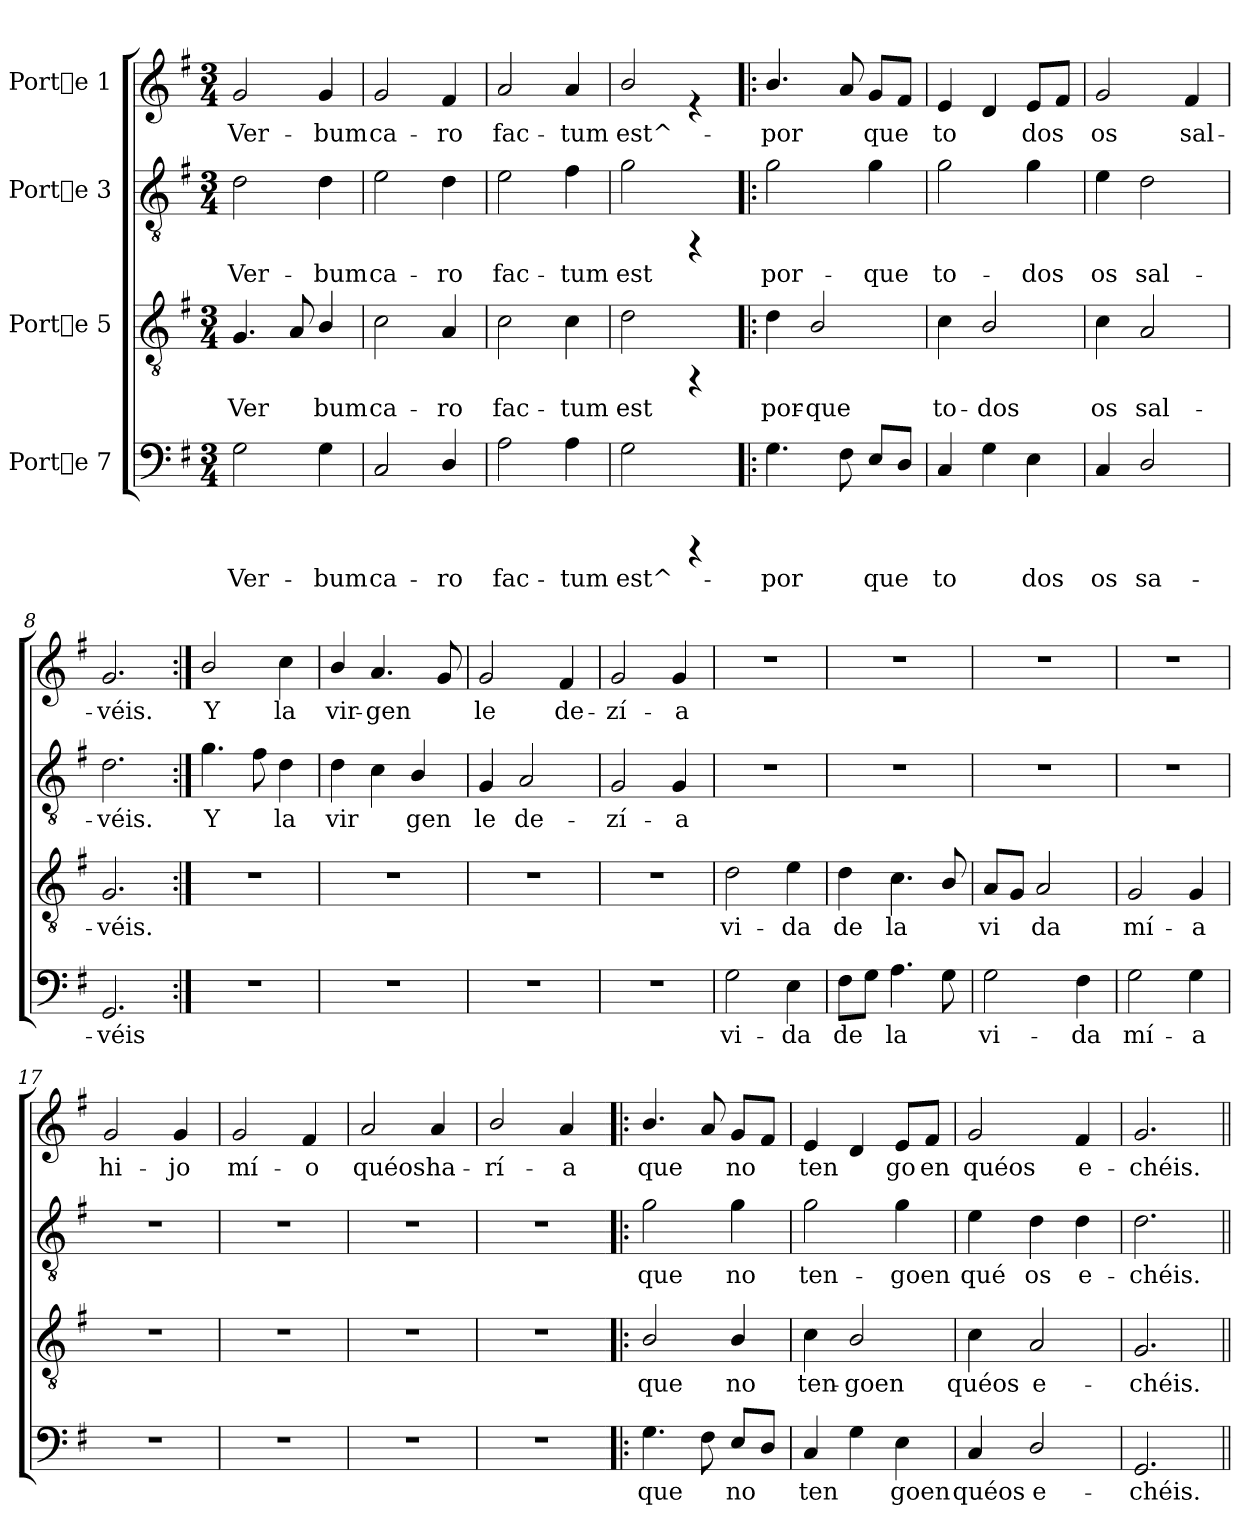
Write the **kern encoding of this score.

**kern	**text	**kern	**text	**kern	**text	**kern	**text
*part4	*part4	*part3	*part3	*part2	*part2	*part1	*part1
*staff4	*staff4	*staff3	*staff3	*staff2	*staff2	*staff1	*staff1
*I"Porte 7	*	*I"Porte 5	*	*I"Porte 3	*	*I"Porte 1	*
!!LO:PB:g=z
*stria5	*	*stria5	*	*stria5	*	*stria5	*
*clefF4	*	*clefGv2	*	*clefGv2	*	*clefG2	*
*k[f#]	*	*k[f#]	*	*k[f#]	*	*k[f#]	*
*G:	*	*G:	*	*G:	*	*G:	*
*M3/4	*	*M3/4	*	*M3/4	*	*M3/4	*
=1	=1	=1	=1	=1	=1	=1	=1
!	!LO:LY:b:cj	!	!LO:LY:b:cj	!	!LO:LY:b:cj	!	!LO:LY:b:cj
2G\	Ver-	4.G/	Ver-	2d\	Ver-	2g/	Ver-
!	!	!	!LO:LY:b:cj	!	!	!	!
.	.	8A/	--	.	.	.	.
!	!LO:LY:b:cj	!	!LO:LY:b:cj	!	!LO:LY:b:cj	!	!LO:LY:b:cj
4G\	-bum	4B/	-bum	4d\	-bum	4g/	-bum
=2	=2	=2	=2	=2	=2	=2	=2
!	!LO:LY:b:cj	!	!LO:LY:b:cj	!	!LO:LY:b:cj	!	!LO:LY:b:cj
2C/	ca-	2c\	ca-	2e\	ca-	2g/	ca-
!	!LO:LY:b:cj	!	!LO:LY:b:cj	!	!LO:LY:b:cj	!	!LO:LY:b:cj
4D/	-ro	4A/	-ro	4d\	-ro	4f#/	-ro
=3	=3	=3	=3	=3	=3	=3	=3
!	!LO:LY:b:cj	!	!LO:LY:b:cj	!	!LO:LY:b:cj	!	!LO:LY:b:cj
2A\	fac-	2c\	fac-	2e\	fac-	2a/	fac-
!	!LO:LY:b:cj	!	!LO:LY:b:cj	!	!LO:LY:b:cj	!	!LO:LY:b:cj
4A\	-tum	4c\	-tum	4f#\	-tum	4a/	-tum
=4	=4	=4	=4	=4	=4	=4	=4
!	!LO:LY:b:cj	!	!LO:LY:b:cj	!	!LO:LY:b:cj	!	!LO:LY:b:cj
2G\	est^-	2d\	est	2g\	est	2b/	est^-
4rBBBB	.	4rEE	.	4rEE	.	4re	.
=5!|:	=5!|:	=5!|:	=5!|:	=5!|:	=5!|:	=5!|:	=5!|:
!	!LO:LY:b:cj	!	!LO:LY:b:cj	!	!LO:LY:b:cj	!	!LO:LY:b:cj
4.G\	-por	4d\	por-	2g\	por-	4.b/	-por
!	!	!	!LO:LY:b:cj	!	!	!	!
.	.	2B/	-que	.	.	.	.
!	!LO:LY:b:cj	!	!	!	!	!	!LO:LY:b:cj
8F#\	-	.	.	.	.	8a/	-
!	!LO:LY:b:cj	!	!	!	!LO:LY:b:cj	!	!LO:LY:b:cj
8E/L	-que	.	.	4g\	-que	8g/L	-que
!	!LO:LY:b:cj	!	!	!	!	!	!LO:LY:b:cj
8D/J	-	.	.	.	.	8f#/J	-
=6	=6	=6	=6	=6	=6	=6	=6
!	!LO:LY:b:cj	!	!LO:LY:b:cj	!	!LO:LY:b:cj	!	!LO:LY:b:cj
4C/	-to-	4c\	to-	2g\	to-	4e/	-to
!	!LO:LY:b:cj	!	!LO:LY:b:cj	!	!	!	!LO:LY:b:cj
4G\	--	2B/	-dos	.	.	4d/	-
!	!LO:LY:b:cj	!	!	!	!LO:LY:b:cj	!	!LO:LY:b:cj
4E\	-dos	.	.	4g\	-dos	8e/L	-dos
!	!	!	!	!	!	!	!LO:LY:b:cj
.	.	.	.	.	.	8f#/J	-
=7	=7	=7	=7	=7	=7	=7	=7
!	!LO:LY:b:cj	!	!LO:LY:b:cj	!	!LO:LY:b:cj	!	!LO:LY:b:cj
4C/	os	4c\	os	4e\	os	2g/	-os
!	!LO:LY:b:cj	!	!LO:LY:b:cj	!	!LO:LY:b:cj	!	!
2D/	sa-	2A/	sal-	2d\	sal-	.	.
!	!	!	!	!	!	!	!LO:LY:b:cj
.	.	.	.	.	.	4f#/	sal-
=8	=8	=8	=8	=8	=8	=8	=8
!	!LO:LY:b:cj	!	!LO:LY:b:cj	!	!LO:LY:b:cj	!	!LO:LY:b:cj
2.GG/	-véis	2.G/	-véis.	2.d\	-véis.	2.g/	-véis.
!!LO:LB:g=z
=9:|!	=9:|!	=9:|!	=9:|!	=9:|!	=9:|!	=9:|!	=9:|!
!	!	!	!	!	!LO:LY:b:cj	!	!LO:LY:b:cj
2.r	.	2.r	.	4.g\	Y	2b/	Y
!	!	!	!	!	!LO:LY:b:cj	!	!
.	.	.	.	8f#\	-	.	.
!	!	!	!	!	!LO:LY:b:cj	!	!LO:LY:b:cj
.	.	.	.	4d\	-la	4cc\	la
=10	=10	=10	=10	=10	=10	=10	=10
!	!	!	!	!	!LO:LY:b:cj	!	!LO:LY:b:cj
2.r	.	2.r	.	4d\	vir-	4b/	vir-
!	!	!	!	!	!LO:LY:b:cj	!	!LO:LY:b:cj
.	.	.	.	4c\	--	4.a/	-gen
!	!	!	!	!	!LO:LY:b:cj	!	!
.	.	.	.	4B/	-gen	.	.
!	!	!	!	!	!	!	!LO:LY:b:cj
.	.	.	.	.	.	8g/	-
=11	=11	=11	=11	=11	=11	=11	=11
!	!	!	!	!	!LO:LY:b:cj	!	!LO:LY:b:cj
2.r	.	2.r	.	4G/	le	2g/	-le
!	!	!	!	!	!LO:LY:b:cj	!	!
.	.	.	.	2A/	de-	.	.
!	!	!	!	!	!	!	!LO:LY:b:cj
.	.	.	.	.	.	4f#/	de-
=12	=12	=12	=12	=12	=12	=12	=12
!	!	!	!	!	!LO:LY:b:cj	!	!LO:LY:b:cj
2.r	.	2.r	.	2G/	-zí-	2g/	-zí-
!	!	!	!	!	!LO:LY:b:cj	!	!LO:LY:b:cj
.	.	.	.	4G/	-a	4g/	-a
=13	=13	=13	=13	=13	=13	=13	=13
!	!LO:LY:b:cj	!	!LO:LY:b:cj	!	!	!	!
2G\	vi-	2d\	vi-	2.r	.	2.r	.
!	!LO:LY:b:cj	!	!LO:LY:b:cj	!	!	!	!
4E\	-da	4e\	-da	.	.	.	.
=14	=14	=14	=14	=14	=14	=14	=14
!	!LO:LY:b:cj	!	!LO:LY:b:cj	!	!	!	!
8F#\L	de	4d\	de	2.r	.	2.r	.
!	!LO:LY:b:cj	!	!	!	!	!	!
8G\J	-	.	.	.	.	.	.
!	!LO:LY:b:cj	!	!LO:LY:b:cj	!	!	!	!
4.A\	-la	4.c\	la	.	.	.	.
!	!LO:LY:b:cj	!	!LO:LY:b:cj	!	!	!	!
8G\	.	8B/	.	.	.	.	.
=15	=15	=15	=15	=15	=15	=15	=15
!	!LO:LY:b:cj	!	!LO:LY:b:cj	!	!	!	!
2G\	vi-	8A/L	vi	2.r	.	2.r	.
!	!	!	!LO:LY:b:cj	!	!	!	!
.	.	8G/J	-	.	.	.	.
!	!	!	!LO:LY:b:cj	!	!	!	!
.	.	2A/	-da	.	.	.	.
!	!LO:LY:b:cj	!	!	!	!	!	!
4F#\	-da	.	.	.	.	.	.
=16	=16	=16	=16	=16	=16	=16	=16
!	!LO:LY:b:cj	!	!LO:LY:b:cj	!	!	!	!
2G\	mí-	2G/	mí-	2.r	.	2.r	.
!	!LO:LY:b:cj	!	!LO:LY:b:cj	!	!	!	!
4G\	-a	4G/	-a	.	.	.	.
!!LO:LB:g=z
=17	=17	=17	=17	=17	=17	=17	=17
!	!	!	!	!	!	!	!LO:LY:b:cj
2.r	.	2.r	.	2.r	.	2g/	hi-
!	!	!	!	!	!	!	!LO:LY:b:cj
.	.	.	.	.	.	4g/	-jo
=18	=18	=18	=18	=18	=18	=18	=18
!	!	!	!	!	!	!	!LO:LY:b:cj
2.r	.	2.r	.	2.r	.	2g/	mí-
!	!	!	!	!	!	!	!LO:LY:b:cj
.	.	.	.	.	.	4f#/	-o
=19	=19	=19	=19	=19	=19	=19	=19
!	!	!	!	!	!	!	!LO:LY:b:cj
2.r	.	2.r	.	2.r	.	2a/	quéos
!	!	!	!	!	!	!	!LO:LY:b:cj
.	.	.	.	.	.	4a/	ha-
=20	=20	=20	=20	=20	=20	=20	=20
!	!	!	!	!	!	!	!LO:LY:b:cj
2.r	.	2.r	.	2.r	.	2b/	-rí-
!	!	!	!	!	!	!	!LO:LY:b:cj
.	.	.	.	.	.	4a/	-a
=21!|:	=21!|:	=21!|:	=21!|:	=21!|:	=21!|:	=21!|:	=21!|:
!	!LO:LY:b:cj	!	!LO:LY:b:cj	!	!LO:LY:b:cj	!	!LO:LY:b:cj
4.G\	que	2B/	que	2g\	que	4.b/	que
!	!LO:LY:b:cj	!	!	!	!	!	!LO:LY:b:cj
8F#\	-	.	.	.	.	8a/	-
!	!LO:LY:b:cj	!	!LO:LY:b:cj	!	!LO:LY:b:cj	!	!LO:LY:b:cj
8E/L	-no	4B/	no	4g\	no	8g/L	-no
!	!LO:LY:b:cj	!	!	!	!	!	!LO:LY:b:cj
8D/J	-	.	.	.	.	8f#/J	.
=22	=22	=22	=22	=22	=22	=22	=22
!	!LO:LY:b:cj	!	!LO:LY:b:cj	!	!LO:LY:b:cj	!	!LO:LY:b:cj
4C/	-ten	4c\	ten-	2g\	ten-	4e/	ten
!	!LO:LY:b:cj	!	!LO:LY:b:cj	!	!	!	!LO:LY:b:cj
4G\	-	2B/	-goen	.	.	4d/	-
!	!LO:LY:b:cj	!	!	!	!LO:LY:b:cj	!	!LO:LY:b:cj
4E\	-goen	.	.	4g\	-goen	8e/L	-go
!	!	!	!	!	!	!	!LO:LY:b:cj
.	.	.	.	.	.	8f#/J	en
=23	=23	=23	=23	=23	=23	=23	=23
!	!LO:LY:b:cj	!	!LO:LY:b:cj	!	!LO:LY:b:cj	!	!LO:LY:b:cj
4C/	quéos	4c\	quéos	4e\	qué	2g/	quéos
!	!LO:LY:b:cj	!	!LO:LY:b:cj	!	!LO:LY:b:cj	!	!
2D/	e-	2A/	e-	4d\	os	.	.
!	!	!	!	!	!LO:LY:b:cj	!	!LO:LY:b:cj
.	.	.	.	4d\	e-	4f#/	e-
=24	=24	=24	=24	=24	=24	=24	=24
!	!LO:LY:b:cj	!	!LO:LY:b:cj	!	!LO:LY:b:cj	!	!LO:LY:b:cj
2.GG/	-chéis.	2.G/	-chéis.	2.d\	-chéis.	2.g/	-chéis.
=||	=||	=||	=||	=||	=||	=||	=||
*-	*-	*-	*-	*-	*-	*-	*-
